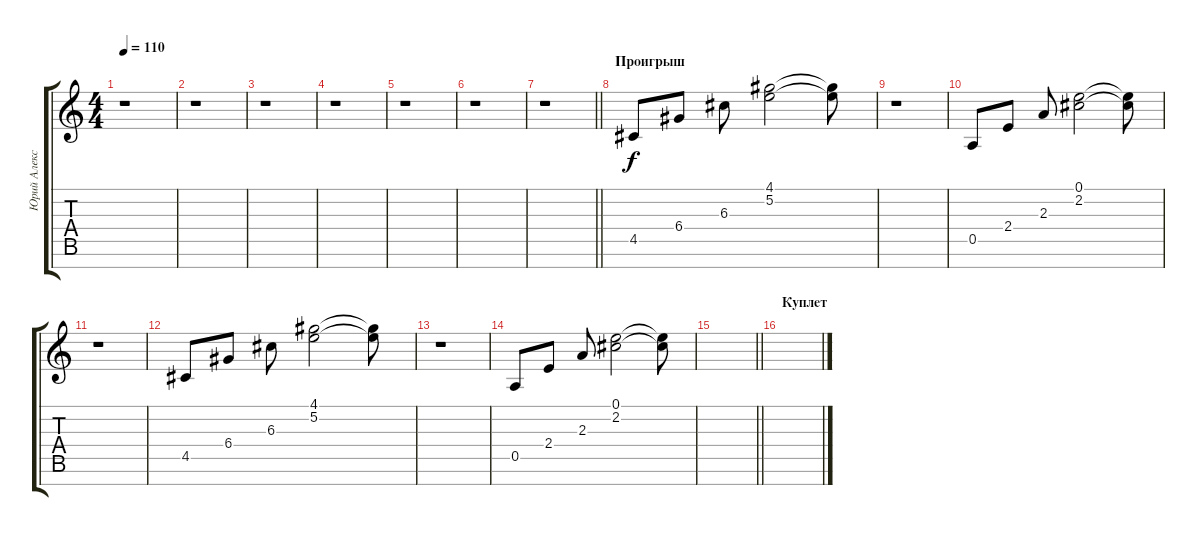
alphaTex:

\track ("Юрий Алексеев" "Юрий Алекс") {instrument distortionguitar}
\staff {score tabs}
\tuning (E4 B3 G3 D3 A2 E2 B1) {hide}
\ts (4 4)
\tempo 110
\clef g2
\ks c
r.1{dy f} |
r.1 |
r.1 |
r.1 |
r.1 |
r.1 |
\barLineRight lightlight
r.1 |
\section ("" "Проигрыш")
4.5.8 6.4.8 6.3.8 (4.1 5.2).2 (4.1{t} 5.2{t}).8 |
r.1 |
0.5.8 2.4.8 2.3.8 (0.1 2.2).2 (0.1{t} 2.2{t}).8 |
r.1 |
4.5.8 6.4.8 6.3.8 (4.1 5.2).2 (4.1{t} 5.2{t}).8 |
r.1 |
0.5.8 2.4.8 2.3.8 (0.1 2.2).2 (0.1{t} 2.2{t}).8 |
\barLineRight lightlight
|
\section ("" "Куплет")
